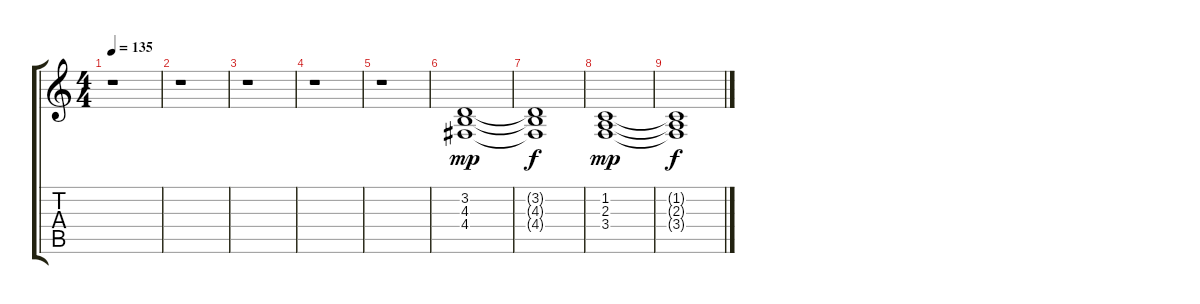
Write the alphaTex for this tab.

\track "" {instrument stringensemble1}
\staff {score tabs}
\tuning (E4 B3 G3 D3 A2 E2) {hide}
\ts (4 4)
\tempo 135
\clef g2
\ks c
r.1{dy f} |
r.1 |
r.1 |
r.1 |
r.1 |
(3.2 4.3 4.4).1{dy mp} |
(3.2{t} 4.3{t} 4.4{t}).1{dy f} |
(1.2 2.3 3.4).1{dy mp} |
(1.2{t} 2.3{t} 3.4{t}).1{dy f}
